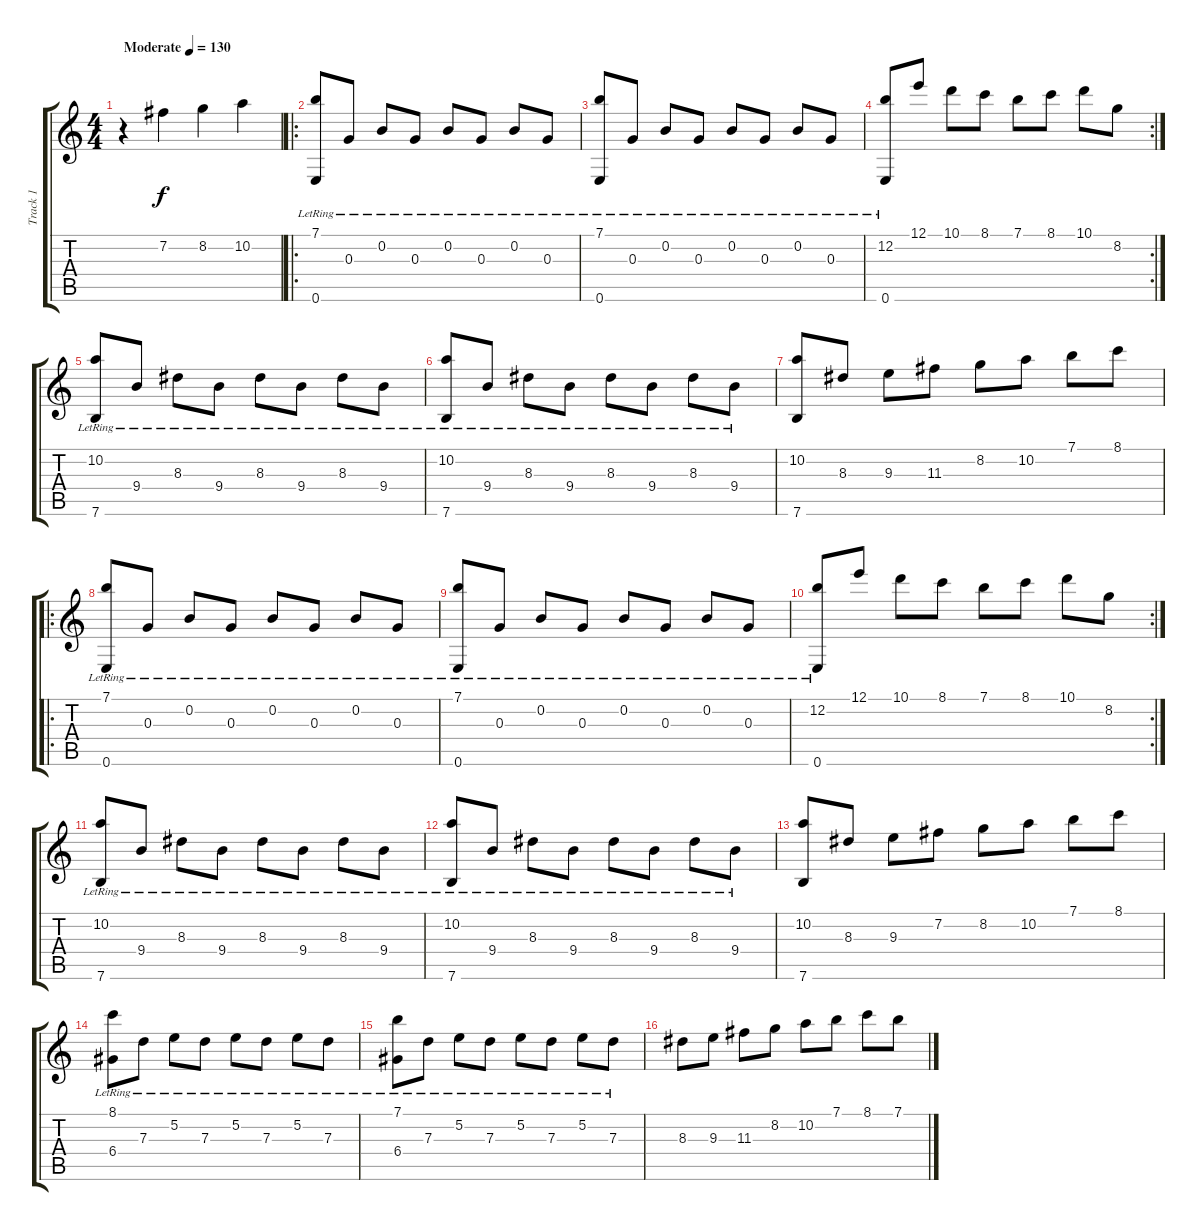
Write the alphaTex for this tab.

\track ("Track 1" "Track 1") {instrument electricguitarjazz}
\staff {score tabs}
\tuning (E4 B3 G3 D3 A2 E2) {hide}
\ts (4 4)
\tempo (130 "Moderate")
\clef g2
\ks c
r.4{dy f instrument electricguitarjazz} 7.2.4 8.2.4 10.2.4 |
\ro
(7.1{lr} 0.6{lr}).8 0.3{lr}.8 0.2{lr}.8 0.3{lr}.8 0.2{lr}.8 0.3{lr}.8 0.2{lr}.8 0.3{lr}.8 |
(7.1{lr} 0.6{lr}).8 0.3{lr}.8 0.2{lr}.8 0.3{lr}.8 0.2{lr}.8 0.3{lr}.8 0.2{lr}.8 0.3{lr}.8 |
\rc 2
(12.2 0.6{lr}).8 12.1.8 10.1.8 8.1.8 7.1.8 8.1.8 10.1.8 8.2.8 |
(10.2{lr} 7.6{lr}).8 9.4{lr}.8 8.3{lr}.8 9.4{lr}.8 8.3{lr}.8 9.4{lr}.8 8.3{lr}.8 9.4{lr}.8 |
(10.2{lr} 7.6{lr}).8 9.4{lr}.8 8.3{lr}.8 9.4{lr}.8 8.3{lr}.8 9.4{lr}.8 8.3{lr}.8 9.4{lr}.8 |
(10.2 7.6).8 8.3.8 9.3.8 11.3.8 8.2.8 10.2.8 7.1.8 8.1.8 |
\ro
(7.1{lr} 0.6{lr}).8 0.3{lr}.8 0.2{lr}.8 0.3{lr}.8 0.2{lr}.8 0.3{lr}.8 0.2{lr}.8 0.3{lr}.8 |
(7.1{lr} 0.6{lr}).8 0.3{lr}.8 0.2{lr}.8 0.3{lr}.8 0.2{lr}.8 0.3{lr}.8 0.2{lr}.8 0.3{lr}.8 |
\rc 2
(12.2 0.6{lr}).8 12.1.8 10.1.8 8.1.8 7.1.8 8.1.8 10.1.8 8.2.8 |
(10.2{lr} 7.6{lr}).8 9.4{lr}.8 8.3{lr}.8 9.4{lr}.8 8.3{lr}.8 9.4{lr}.8 8.3{lr}.8 9.4{lr}.8 |
(10.2{lr} 7.6{lr}).8 9.4{lr}.8 8.3{lr}.8 9.4{lr}.8 8.3{lr}.8 9.4{lr}.8 8.3{lr}.8 9.4{lr}.8 |
(10.2 7.6).8 8.3.8 9.3.8 7.2.8 8.2.8 10.2.8 7.1.8 8.1.8 |
(8.1{lr} 6.4{lr}).8 7.3{lr}.8 5.2{lr}.8 7.3{lr}.8 5.2{lr}.8 7.3{lr}.8 5.2{lr}.8 7.3{lr}.8 |
(7.1{lr} 6.4{lr}).8 7.3{lr}.8 5.2{lr}.8 7.3{lr}.8 5.2{lr}.8 7.3{lr}.8 5.2{lr}.8 7.3{lr}.8 |
8.3.8 9.3.8 11.3.8 8.2.8 10.2.8 7.1.8 8.1.8 7.1.8
